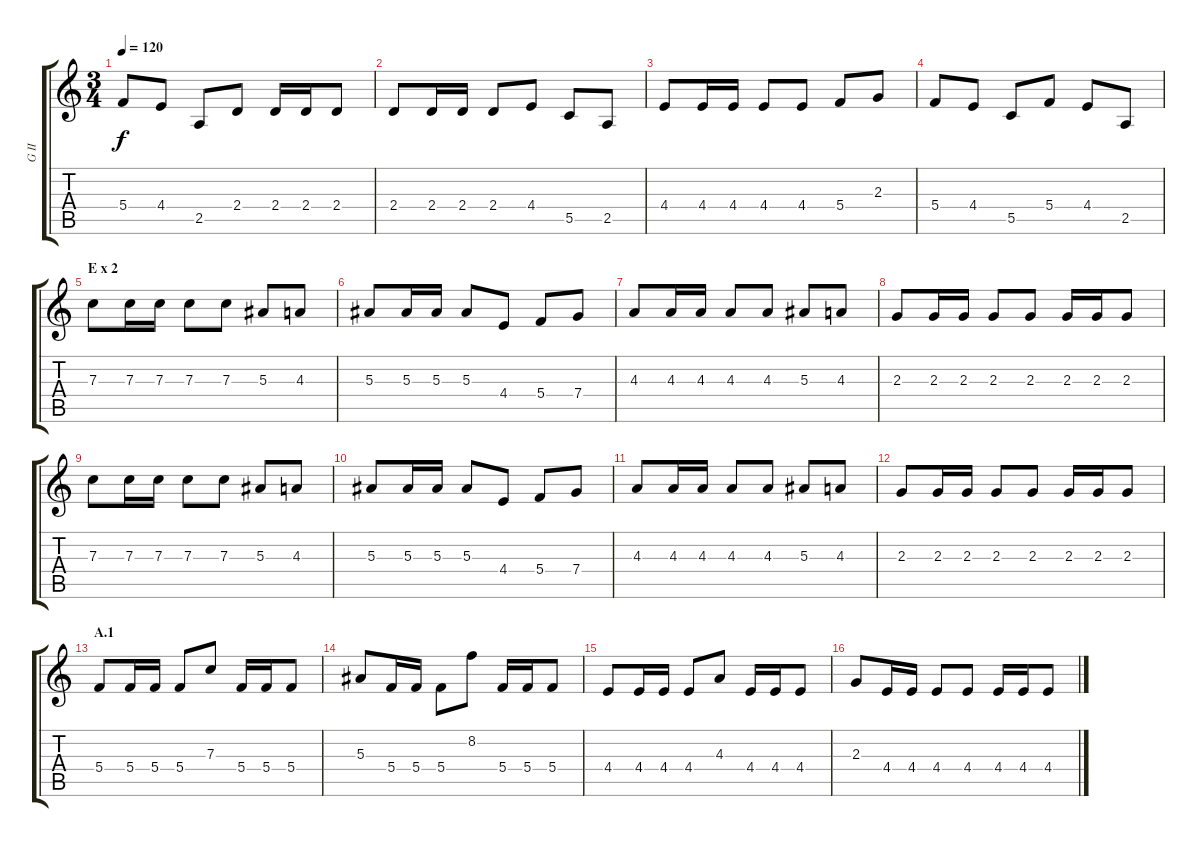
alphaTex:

\track ("G II" "G II") {instrument distortionguitar}
\staff {score tabs}
\tuning (D4 A3 F3 C3 G2 D2) {hide}
\ts (3 4)
\tempo 120
\clef g2
\ks c
5.4.8{dy f} 4.4.8 2.5.8 2.4.8 2.4.16 2.4.16 2.4.8 |
2.4.8 2.4.16 2.4.16 2.4.8 4.4.8 5.5.8 2.5.8 |
4.4.8 4.4.16 4.4.16 4.4.8 4.4.8 5.4.8 2.3.8 |
5.4.8 4.4.8 5.5.8 5.4.8 4.4.8 2.5.8 |
\section ("" "E x 2")
7.3.8 7.3.16 7.3.16 7.3.8 7.3.8 5.3.8 4.3.8 |
5.3.8 5.3.16 5.3.16 5.3.8 4.4.8 5.4.8 7.4.8 |
4.3.8 4.3.16 4.3.16 4.3.8 4.3.8 5.3.8 4.3.8 |
2.3.8 2.3.16 2.3.16 2.3.8 2.3.8 2.3.16 2.3.16 2.3.8 |
7.3.8 7.3.16 7.3.16 7.3.8 7.3.8 5.3.8 4.3.8 |
5.3.8 5.3.16 5.3.16 5.3.8 4.4.8 5.4.8 7.4.8 |
4.3.8 4.3.16 4.3.16 4.3.8 4.3.8 5.3.8 4.3.8 |
2.3.8 2.3.16 2.3.16 2.3.8 2.3.8 2.3.16 2.3.16 2.3.8 |
\section ("" "A.1")
5.4.8 5.4.16 5.4.16 5.4.8 7.3.8 5.4.16 5.4.16 5.4.8 |
5.3.8 5.4.16 5.4.16 5.4.8 8.2.8 5.4.16 5.4.16 5.4.8 |
4.4.8 4.4.16 4.4.16 4.4.8 4.3.8 4.4.16 4.4.16 4.4.8 |
2.3.8 4.4.16 4.4.16 4.4.8 4.4.8 4.4.16 4.4.16 4.4.8
